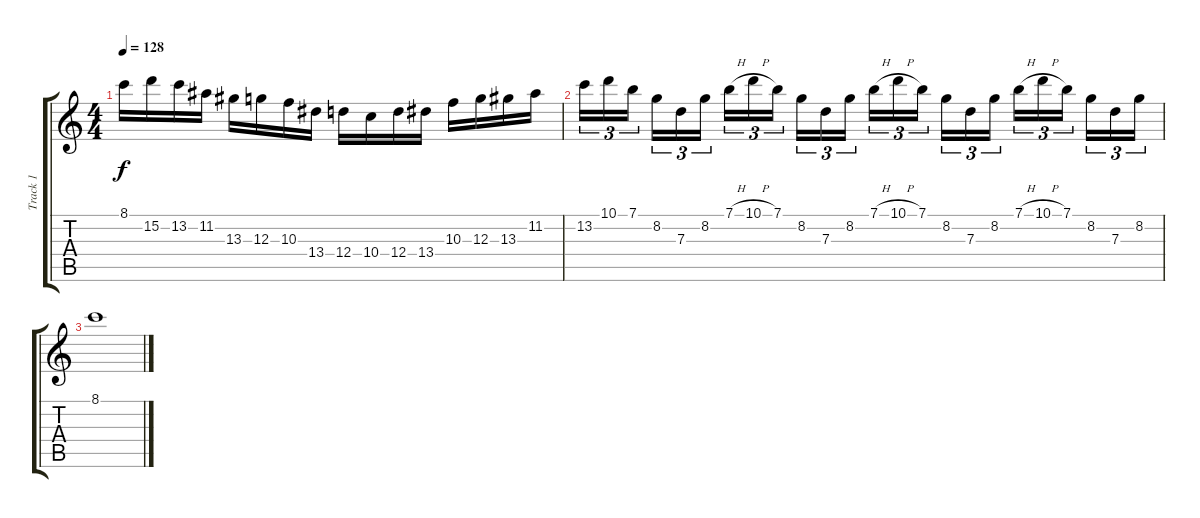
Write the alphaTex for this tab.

\track ("Track 1" "Track 1") {instrument overdrivenguitar}
\staff {score tabs}
\tuning (E4 B3 G3 D3 A2 E2) {hide}
\ts (4 4)
\tempo 128
\clef g2
\ks c
8.1.16{dy f} 15.2.16 13.2.16 11.2.16 13.3.16 12.3.16 10.3.16 13.4.16 12.4.16 10.4.16 12.4.16 13.4.16 10.3.16 12.3.16 13.3.16 11.2.16 |
13.2.16{tu (3 2)} 10.1.16{tu (3 2)} 7.1.16{tu (3 2) beam splitsecondary} 8.2.16{tu (3 2)} 7.3.16{tu (3 2)} 8.2.16{tu (3 2)} 7.1{h}.16{tu (3 2)} 10.1{h}.16{tu (3 2)} 7.1.16{tu (3 2) beam splitsecondary} 8.2.16{tu (3 2)} 7.3.16{tu (3 2)} 8.2.16{tu (3 2)} 7.1{h}.16{tu (3 2)} 10.1{h}.16{tu (3 2)} 7.1.16{tu (3 2) beam splitsecondary} 8.2.16{tu (3 2)} 7.3.16{tu (3 2)} 8.2.16{tu (3 2)} 7.1{h}.16{tu (3 2)} 10.1{h}.16{tu (3 2)} 7.1.16{tu (3 2) beam splitsecondary} 8.2.16{tu (3 2)} 7.3.16{tu (3 2)} 8.2.16{tu (3 2)} |
8.1.1
